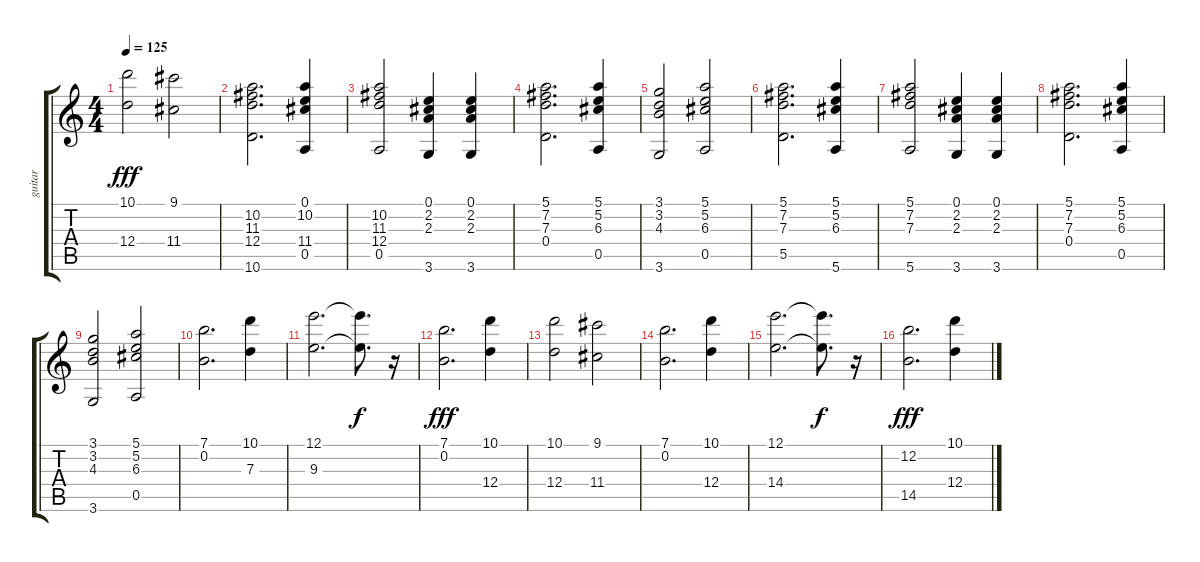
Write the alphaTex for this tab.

\track ("guitar" "guitar") {instrument acousticguitarsteel}
\staff {score tabs}
\tuning (E4 B3 G3 D3 A2 E2) {hide}
\ts (4 4)
\tempo 125
\clef g2
\ks c
(10.1 12.4).2{dy fff} (9.1 11.4).2 |
(10.2 11.3 12.4 10.6).2{d} (0.1 10.2 11.4 0.5).4 |
(10.2 11.3 12.4 0.5).2 (0.1 2.2 2.3 3.6).4 (0.1 2.2 2.3 3.6).4 |
(5.1 7.2 7.3 0.4).2{d} (5.1 5.2 6.3 0.5).4 |
(3.1 3.2 4.3 3.6).2 (5.1 5.2 6.3 0.5).2 |
(5.1 7.2 7.3 5.5).2{d} (5.1 5.2 6.3 5.6).4 |
(5.1 7.2 7.3 5.6).2 (0.1 2.2 2.3 3.6).4 (0.1 2.2 2.3 3.6).4 |
(5.1 7.2 7.3 0.4).2{d} (5.1 5.2 6.3 0.5).4 |
(3.1 3.2 4.3 3.6).2 (5.1 5.2 6.3 0.5).2 |
(7.1 0.2).2{d volume 9} (10.1 7.3).4 |
(12.1 9.3).2{d} (12.1{t} 9.3{t}).8{d dy f} r.16 |
(7.1 0.2).2{d dy fff} (10.1 12.4).4 |
(10.1 12.4).2 (9.1 11.4).2 |
(7.1 0.2).2{d} (10.1 12.4).4 |
(12.1 14.4).2{d} (12.1{t} 14.4{t}).8{d dy f} r.16 |
(12.2 14.5).2{d dy fff} (10.1 12.4).4
